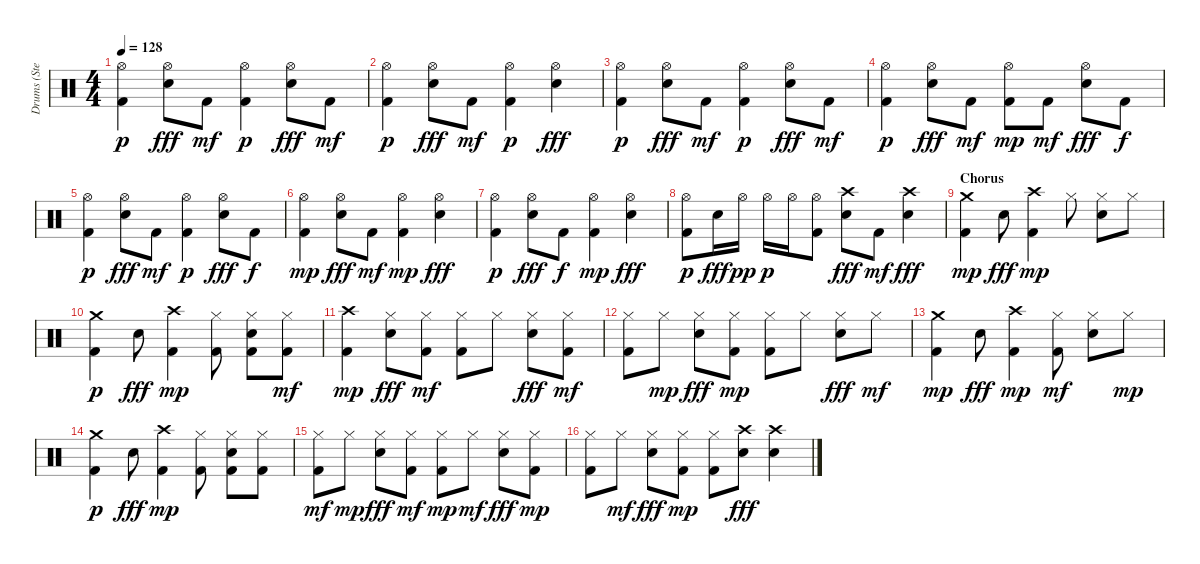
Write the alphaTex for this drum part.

\track ("Drums (Steven)" "Drums (Ste") {instrument percussion}
\staff {score}
\articulation defaults
\ts (4 4)
\tempo 128
\clef neutral
\ks c
("Kick (hit) 2" "Hi-Hat (open)").4{dy p} ("Hi-Hat (open)" "Electric Snare (hit)").8{dy fff} "Kick (hit) 2".8{dy mf} ("Kick (hit) 2" "Hi-Hat (open)").4{dy p} ("Hi-Hat (open)" "Electric Snare (hit)").8{dy fff} "Kick (hit) 2".8{dy mf} |
("Kick (hit) 2" "Hi-Hat (open)").4{dy p} ("Hi-Hat (open)" "Electric Snare (hit)").8{dy fff} "Kick (hit) 2".8{dy mf} ("Kick (hit) 2" "Hi-Hat (open)").4{dy p} ("Hi-Hat (open)" "Electric Snare (hit)").4{dy fff} |
("Kick (hit) 2" "Hi-Hat (open)").4{dy p} ("Hi-Hat (open)" "Electric Snare (hit)").8{dy fff} "Kick (hit) 2".8{dy mf} ("Kick (hit) 2" "Hi-Hat (open)").4{dy p} ("Hi-Hat (open)" "Electric Snare (hit)").8{dy fff} "Kick (hit) 2".8{dy mf} |
("Kick (hit) 2" "Hi-Hat (open)").4{dy p} ("Hi-Hat (open)" "Electric Snare (hit)").8{dy fff} "Kick (hit) 2".8{dy mf} ("Kick (hit) 2" "Hi-Hat (open)").8{dy mp} "Kick (hit) 2".8{dy mf} ("Hi-Hat (open)" "Electric Snare (hit)").8{dy fff} "Kick (hit) 2".8{dy f} |
("Kick (hit) 2" "Hi-Hat (open)").4{dy p} ("Hi-Hat (open)" "Electric Snare (hit)").8{dy fff} "Kick (hit) 2".8{dy mf} ("Kick (hit) 2" "Hi-Hat (open)").4{dy p} ("Hi-Hat (open)" "Electric Snare (hit)").8{dy fff} "Kick (hit) 2".8{dy f} |
("Kick (hit) 2" "Hi-Hat (open)").4{dy mp} ("Hi-Hat (open)" "Electric Snare (hit)").8{dy fff} "Kick (hit) 2".8{dy mf} ("Kick (hit) 2" "Hi-Hat (open)").4{dy mp} ("Hi-Hat (open)" "Electric Snare (hit)").4{dy fff} |
("Kick (hit) 2" "Hi-Hat (open)").4{dy p} ("Hi-Hat (open)" "Electric Snare (hit)").8{dy fff} "Kick (hit) 2".8{dy f} ("Kick (hit) 2" "Hi-Hat (open)").4{dy mp} ("Hi-Hat (open)" "Electric Snare (hit)").4{dy fff} |
("Kick (hit) 2" "Hi-Hat (open)").8{dy p} "Electric Snare (hit)".16{dy fff} "Hi-Hat (open)".16{dy pp} "Hi-Hat (open)".16{dy p} "Hi-Hat (open)".16 ("Kick (hit) 2" "Hi-Hat (open)").8 ("Crash high (hit)" "Electric Snare (hit)").8{dy fff} "Kick (hit) 2".8{dy mf} ("Crash high (hit)" "Electric Snare (hit)").4{dy fff} |
\section ("" "Chorus")
("Kick (hit) 2" "Crash medium (hit)").4{dy mp} "Electric Snare (hit)".8{dy fff} ("Kick (hit) 2" "Crash high (hit)").4{dy mp} "Hi-Hat (closed)".8 ("Hi-Hat (closed)" "Electric Snare (hit)").8 "Hi-Hat (closed)".8 |
("Kick (hit) 2" "Crash medium (hit)").4{dy p} "Electric Snare (hit)".8{dy fff} ("Kick (hit) 2" "Crash high (hit)").4{dy mp} ("Kick (hit) 2" "Hi-Hat (closed)").8 ("Kick (hit) 2" "Hi-Hat (closed)" "Electric Snare (hit)").8 ("Kick (hit) 2" "Hi-Hat (closed)").8{dy mf} |
("Kick (hit) 2" "Crash high (hit)").4{dy mp} ("Hi-Hat (closed)" "Electric Snare (hit)").8{dy fff} ("Kick (hit) 2" "Hi-Hat (closed)").8{dy mf} ("Kick (hit) 2" "Hi-Hat (closed)").8 "Hi-Hat (closed)".8 ("Hi-Hat (closed)" "Electric Snare (hit)").8{dy fff} ("Kick (hit) 2" "Hi-Hat (closed)").8{dy mf} |
("Kick (hit) 2" "Hi-Hat (closed)").8 "Hi-Hat (closed)".8{dy mp} ("Hi-Hat (closed)" "Electric Snare (hit)").8{dy fff} ("Kick (hit) 2" "Hi-Hat (closed)").8{dy mp} ("Kick (hit) 2" "Hi-Hat (closed)").8 "Hi-Hat (closed)".8 ("Hi-Hat (closed)" "Electric Snare (hit)").8{dy fff} "Hi-Hat (closed)".8{dy mf} |
("Kick (hit) 2" "Crash medium (hit)").4{dy mp} "Electric Snare (hit)".8{dy fff} ("Kick (hit) 2" "Crash high (hit)").4{dy mp} ("Kick (hit) 2" "Hi-Hat (closed)").8{dy mf} ("Hi-Hat (closed)" "Electric Snare (hit)").8 "Hi-Hat (closed)".8{dy mp} |
("Kick (hit) 2" "Crash medium (hit)").4{dy p} "Electric Snare (hit)".8{dy fff} ("Kick (hit) 2" "Crash high (hit)").4{dy mp} ("Kick (hit) 2" "Hi-Hat (closed)").8 ("Kick (hit) 2" "Hi-Hat (closed)" "Electric Snare (hit)").8 ("Kick (hit) 2" "Hi-Hat (closed)").8 |
("Kick (hit) 2" "Hi-Hat (closed)").8{dy mf} "Hi-Hat (closed)".8{dy mp} ("Hi-Hat (closed)" "Electric Snare (hit)").8{dy fff} ("Kick (hit) 2" "Hi-Hat (closed)").8{dy mf} ("Kick (hit) 2" "Hi-Hat (closed)").8{dy mp} "Hi-Hat (closed)".8{dy mf} ("Hi-Hat (closed)" "Electric Snare (hit)").8{dy fff} ("Kick (hit) 2" "Hi-Hat (closed)").8{dy mp} |
("Kick (hit) 2" "Hi-Hat (closed)").8 "Hi-Hat (closed)".8{dy mf} ("Hi-Hat (closed)" "Electric Snare (hit)").8{dy fff} ("Kick (hit) 2" "Hi-Hat (closed)").8{dy mp} ("Kick (hit) 2" "Hi-Hat (closed)").8 ("Crash high (hit)" "Electric Snare (hit)").8{dy fff} ("Crash high (hit)" "Electric Snare (hit)").4
